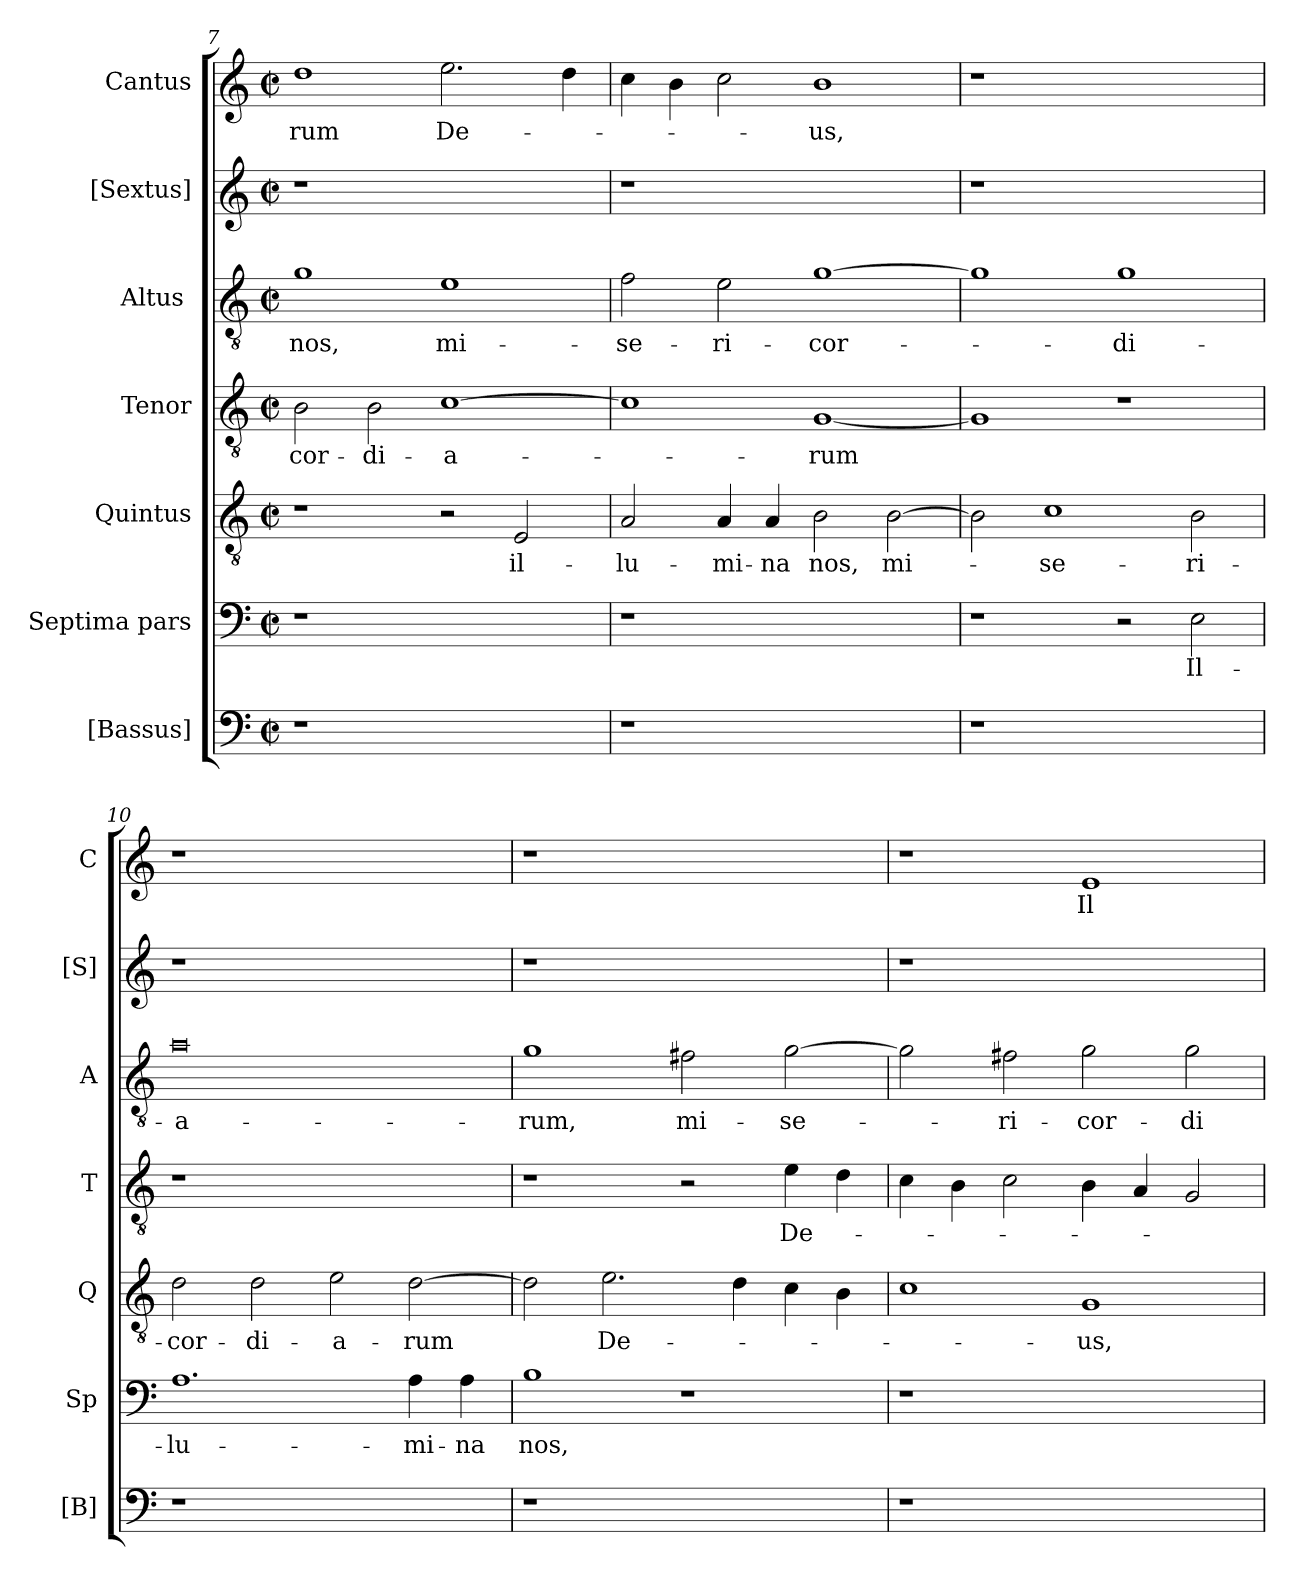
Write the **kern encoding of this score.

**kern	**kern	**text	**kern	**text	**kern	**text	**kern	**text	**kern	**kern	**text
*part7	*part6	*part6	*part5	*part5	*part4	*part4	*part3	*part3	*part2	*part1	*part1
*staff7	*staff6	*staff6	*staff5	*staff5	*staff4	*staff4	*staff3	*staff3	*staff2	*staff1	*staff1
*I"[Bassus]	*I"Septima pars	*	*I"Quintus	*	*I"Tenor	*	*I"Altus 	*	*I"[Sextus]	*I"Cantus	*
*I'[B]	*I'Sp	*	*I'Q	*	*I'T	*	*I'A	*	*I'[S]	*I'C	*
*clefF4	*clefF4	*	*clefGv2	*	*clefGv2	*	*clefGv2	*	*clefG2	*clefG2	*
*k[]	*k[]	*	*k[]	*	*k[]	*	*k[]	*	*k[]	*k[]	*
*C:	*C:	*	*C:	*	*C:	*	*C:	*	*C:	*C:	*
*M2/2	*M2/2	*	*M2/2	*	*M2/2	*	*M2/2	*	*M2/2	*M2/2	*
*met(c|)	*met(c|)	*	*met(c|)	*	*met(c|)	*	*met(c|)	*	*met(c|)	*met(c|)	*
=7	=7	=7	=7	=7	=7	=7	=7	=7	=7	=7	=7
1r	1r	.	1r	.	2B\	-cor-	1g\	nos,	1r	1dd\	-rum
.	.	.	.	.	2B\	-di-	.	.	.	.	.
1ryy	1ryy	.	2r	.	[1c\	-a-	1e\	mi-	1ryy	2.ee\	De-
.	.	.	2E/	il-	.	.	.	.	.	.	.
.	.	.	.	.	.	.	.	.	.	4dd\	.
=8	=8	=8	=8	=8	=8	=8	=8	=8	=8	=8	=8
1r	1r	.	2A/	-lu-	1c\]	.	2f\	-se-	1r	4cc\	.
.	.	.	.	.	.	.	.	.	.	4b\	.
.	.	.	4A/	-mi-	.	.	2e\	-ri-	.	2cc\	.
.	.	.	4A/	-na	.	.	.	.	.	.	.
1ryy	1ryy	.	2B\	nos,	[1G/	-rum	[1g\	-cor-	1ryy	1b\	-us,
.	.	.	[2B\	mi-	.	.	.	.	.	.	.
=9	=9	=9	=9	=9	=9	=9	=9	=9	=9	=9	=9
1r	1r	.	2B\]	.	1G/]	.	1g\]	.	1r	1r	.
.	.	.	1c\	-se-	.	.	.	.	.	.	.
1ryy	2r	.	.	.	1r	.	1g\	-di-	1ryy	1ryy	.
.	2E\	Il-	2B\	-ri-	.	.	.	.	.	.	.
=10	=10	=10	=10	=10	=10	=10	=10	=10	=10	=10	=10
1r	1.A\	-lu-	2d\	-cor-	1r	.	0a\	-a-	1r	1r	.
.	.	.	2d\	-di-	.	.	.	.	.	.	.
1ryy	.	.	2e\	-a-	1ryy	.	.	.	1ryy	1ryy	.
.	4A\	-mi-	[2d\	-rum	.	.	.	.	.	.	.
.	4A\	-na	.	.	.	.	.	.	.	.	.
=11	=11	=11	=11	=11	=11	=11	=11	=11	=11	=11	=11
1r	1B\	nos,	2d\]	.	1r	.	1g\	-rum,	1r	1r	.
.	.	.	2.e\	De-	.	.	.	.	.	.	.
1ryy	1r	.	.	.	2r	.	2f#X\	mi-	1ryy	1ryy	.
.	.	.	4d\	.	.	.	.	.	.	.	.
.	.	.	4c\	.	4e\	De-	[2g\	-se-	.	.	.
.	.	.	4B\	.	4d\	.	.	.	.	.	.
=12	=12	=12	=12	=12	=12	=12	=12	=12	=12	=12	=12
1r	1r	.	1c\	.	4c\	.	2g\]	.	1r	1r	.
.	.	.	.	.	4B\	.	.	.	.	.	.
.	.	.	.	.	2c\	.	2f#X\	-ri-	.	.	.
1ryy	1ryy	.	1G/	-us,	4B\	.	2g\	-cor-	1ryy	1e/	Il-
.	.	.	.	.	4A/	.	.	.	.	.	.
.	.	.	.	.	2G/	.	2g\	-di-	.	.	.
=	=	=	=	=	=	=	=	=	=	=	=
*-	*-	*-	*-	*-	*-	*-	*-	*-	*-	*-	*-
